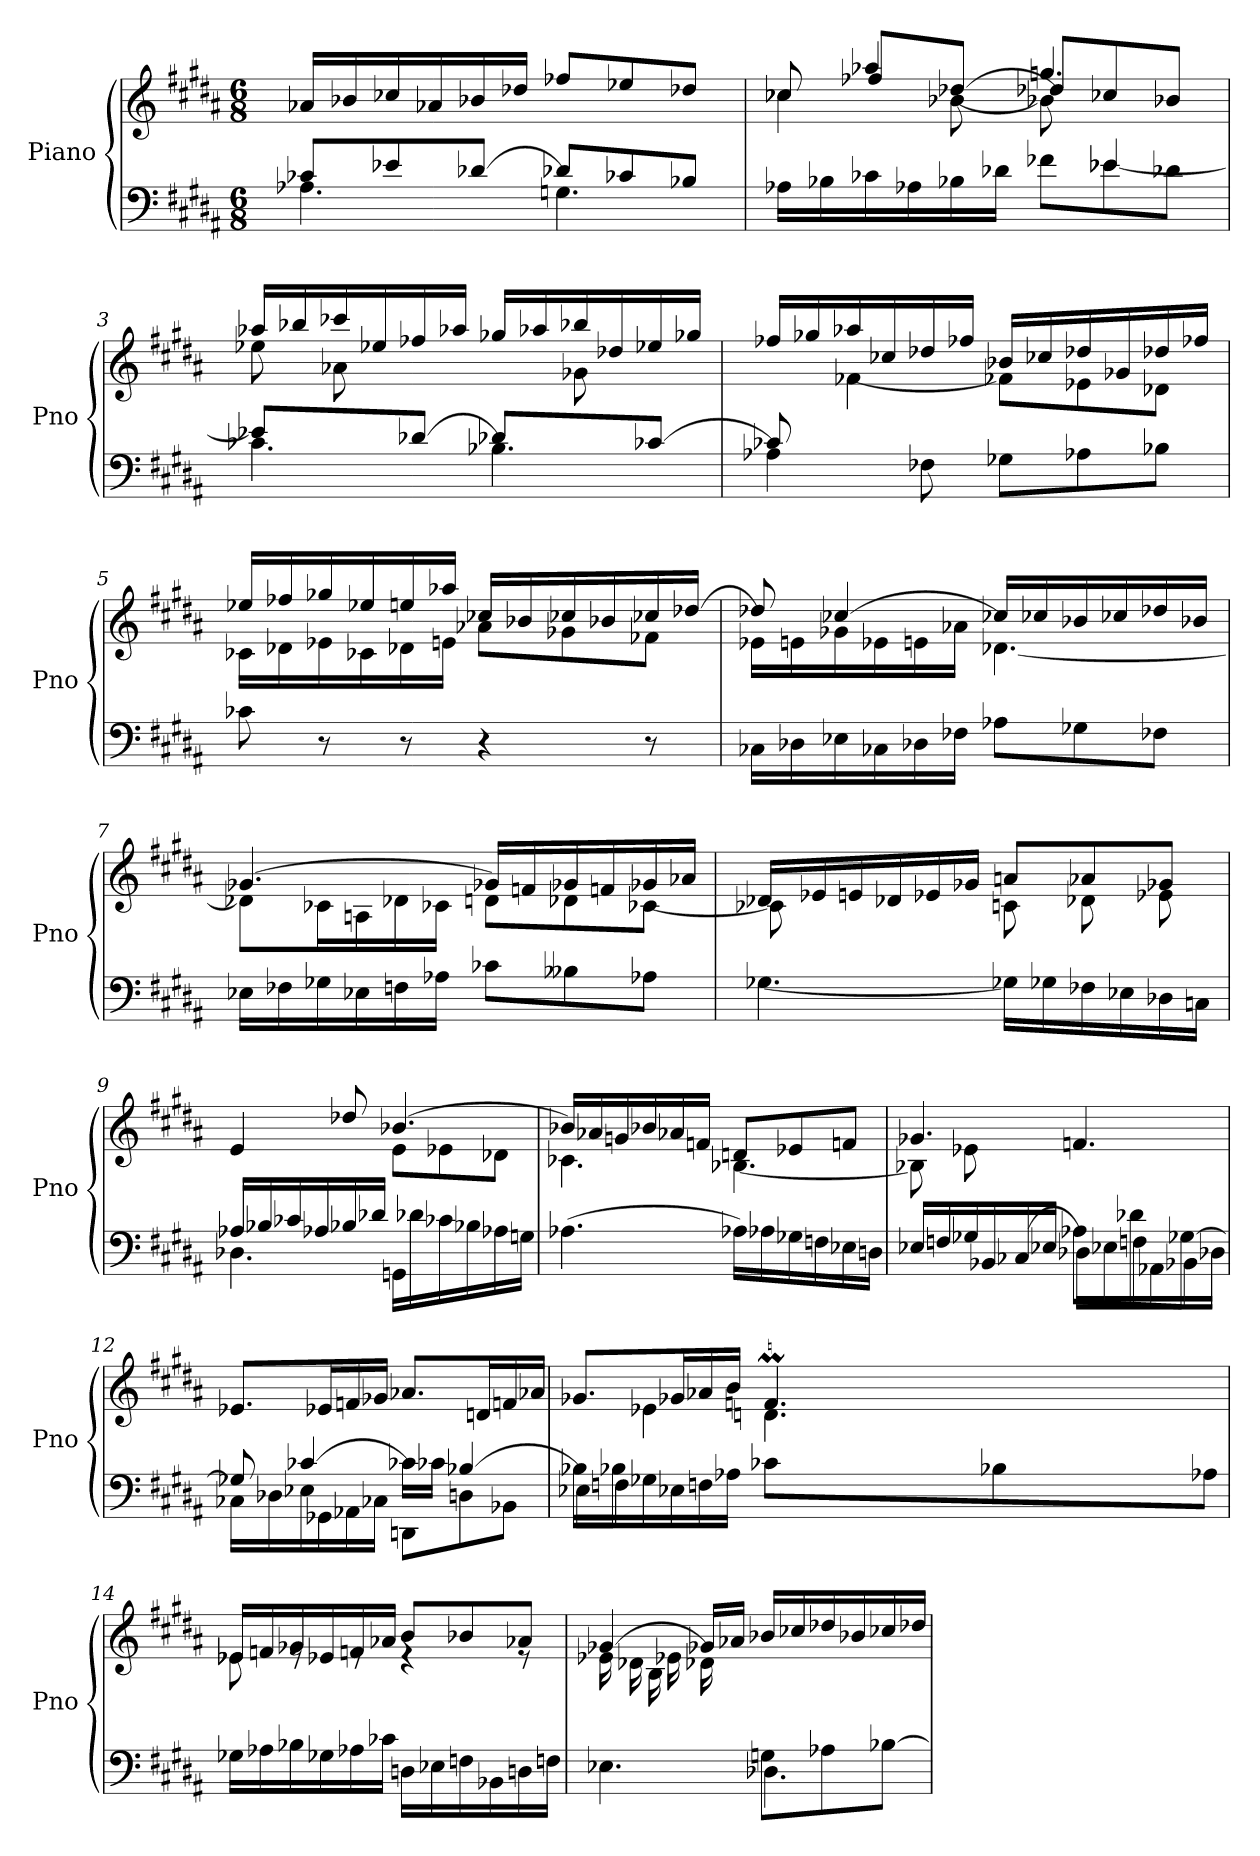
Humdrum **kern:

**kern	**kern
*part1	*part1
*staff2	*staff1
*I"Piano	*
*I'Pno	*
*clefF4	*clefG2
*k[f#c#g#d#a#]	*k[f#c#g#d#a#]
*M6/8	*M6/8
=1	=1
*^	*
8c-Xi/L	4.A-Xi\	16a-Xi/LL
.	.	16b-Xi/
8e-Xi/	.	16cc-Xi/
.	.	16a-Xi/
[8d-Xi/J	.	16b-Xi/
.	.	16dd-Xi/JJ
8d-Xi/L]	4.Gni\	8ff-Xi/L
8c-Xi/	.	8ee-Xi/
8B-Xi/J	.	8dd-Xi/J
=2	=2	=2
*^	*	*^
*	*	*^	*	*^
*	*	*	*	*	*	*^
2ryy	8ryy	16A-Xi\LL	2ryy	8cc-Xi/	4cc-Xi\	8ryy	2ryy
.	.	16B-Xi\	.	.	.	.	.
.	2ryy	16c-Xi\	.	4aa-Xi/	.	8ff-Xi/L	.
.	.	16A-Xi\	.	.	.	.	.
.	.	16B-Xi\	.	.	[8b-Xi\	[8dd-Xi/J	.
.	.	16d-Xi\JJ	.	.	.	.	.
.	.	8f-Xi\L	.	4.ggni/	8b-Xi\]	8dd-Xi/L]	.
4ryy	.	8e-Xi\	[4e-Xi/	.	4ryy	8cc-Xi/	4ryy
.	8ryy	8d-Xi\J	.	.	.	8b-Xi/J	.
*	*	*v	*v	*	*	*	*
*	*	*	*	*	*v	*v
=3	=3	=3	=3	=3	=3
8ryy	4.c-Xi\	8e-Xi/L]	16aa-Xi/LL	8ee-Xi\	8ryy
.	.	.	16bb-Xi/	.	.
2ryy	.	8ryy	16ccc-Xi/	2ryy	8a-Xi\
.	.	.	16ee-Xi/	.	.
.	.	[8d-Xi/J	16ff-Xi/	.	4ryy
.	.	.	16aa-Xi/JJ	.	.
.	4.B-Xi\	8d-Xi/L]	16gg-Xi/LL	.	.
.	.	.	16aa-Xi/	.	.
.	.	8ryy	16bb-Xi/	.	8g-Xi\
.	.	.	16dd-Xi/	.	.
8ryy	.	[8c-Xi/J	16ee-Xi/	8ryy	8ryy
.	.	.	16gg-Xi/JJ	.	.
*	*v	*v	*	*	*
*	*	*	*v	*v
=4	=4	=4	=4
4A-Xi\	8c-Xi/]	16ff-Xi/LL	8ryy
.	.	16gg-Xi/	.
.	2ryy	16aa-Xi/	[4f-Xi\
.	.	16cc-Xi/	.
8F-Xi\	.	16dd-Xi/	.
.	.	16ff-Xi/JJ	.
8G-Xi\L	.	16b-Xi/LL	8f-Xi\L]
.	.	16cc-Xi/	.
8A-Xi\	.	16dd-Xi/	8e-Xi\
.	.	16g-Xi/	.
8B-Xi\J	8ryy	16dd-Xi/	8d-Xi\J
.	.	16ff-Xi/JJ	.
*v	*v	*	*
!!LO:LB:g=z	!!
=5	=5	=5
8c-Xi\	16ee-Xi/LL	16c-Xi\LL
.	16ff-Xi/	16d-Xi\
8r	16gg-Xi/	16e-Xi\
.	16ee-Xi/	16c-Xi\
8r	16ee/	16d-Xi\
.	16aa-Xi/JJ	16e\JJ
4r	16cc-Xi/LL	8a-Xi\L
.	16b-Xi/	.
.	16cc-Xi/	8g-Xi\
.	16b-Xi/	.
8r	16cc-Xi/	8f-Xi\J
.	[16dd-Xi/JJ	.
=6	=6	=6
16C-Xi\LL	8dd-Xi/]	16e-Xi\LL
16D-Xi\	.	16e\
16E-Xi\	[4cc-Xi/	16g-Xi\
16C-Xi\	.	16e-Xi\
16D-Xi\	.	16e\
16F-Xi\JJ	.	16a-Xi\JJ
8A-Xi\L	16cc-Xi/LL]	[4.d-Xi\
.	16cc-Xi/	.
8G-Xi\	16b-Xi/	.
.	16cc-Xi/	.
8F-Xi\J	16dd-Xi/	.
.	16b-Xi/JJ	.
=7	=7	=7
16E-Xi\LL	[4.g-Xi/	8d-Xi\L]
16F-Xi\	.	.
16G-Xi\	.	16c-Xi\L
16E-Xi\	.	16An\
16Fni\	.	16d-Xi\
16A-Xi\JJ	.	16c-Xi\JJ
8c-Xi\L	16g-Xi/LL]	8dn\L
.	16fni/	.
8B--Xj\	16g-Xi/	8d-Xi\
.	16fni/	.
8A-Xi\J	16g-Xi/	[8c-Xi\J
.	16a-Xi/JJ	.
!!LO:LB:g=z	!!
=8	=8	=8
*^	*	*
8ryy	[4.G-Xi\	16d-Xi/LL	8c-Xi\L]
.	.	16e-Xi/	.
16An/L	.	16en/	4ryy
16G#Z/	.	16d-Xi/	.
16A/	.	16e-Xi/	.
16G-Xi/JJ	.	16g-Xi/JJ	.
4.ryy	16G-Xi\LL]	8an/L	8cni\L
.	16G-Xi\	.	.
.	16F-Xj\	8a-Xi/	8d-Xi\
.	16E-Xi\	.	.
.	16D-Xi\	8g-Xi/J	8e-Xi\J
.	16Cni\JJ	.	.
=9	=9	=9	=9
16A-Xi/LL	4.D-Xi\	4e/	4.ryy
16B-Xi/	.	.	.
16c-Xi/	.	.	.
16A-Xi/	.	.	.
16B-Xi/	.	8dd-Xi/	.
16d-Xi/JJ	.	.	.
4.ryy	16GGni\LL	[4.b-Xi/	8e\L
.	16d-Xi\	.	.
.	16c-Xi\	.	8e-Xi\
.	16B-Xi\	.	.
.	16A-Xi\	.	8d-Xi\J
.	16Gni\JJ	.	.
*v	*v	*	*
=10	=10	=10
[4.A-Xi\	16b-Xi/LL]	4.c-Xi\
.	16a-Xi/	.
.	16gni/	.
.	16b-Xi/	.
.	16a-Xi/	.
.	16fni/JJ	.
16A-Xi\LL]	8dni/L	[4.B-Xi\
16A-Xi\	.	.
16G-Xi\	8e-Xi/	.
16Fni\	.	.
16E-Xi\	8fni/J	.
16Dni\JJ	.	.
!!LO:LB:g=z	!!
=11	=11	=11
*^	*	*
4ryy	16E-Xi/LL	4.g-Xi/	8B-Xi\L]
.	16Fni/	.	.
.	16G-Xi/	.	8e-Xi\
.	16BB-Xi/	.	.
[8A-Xi/J	16C-Xi/	.	2ryy
.	16E-Xi/JJ	.	.
8A-Xi\L]	16D-Xi\LL	4.fni/	.
.	16E-Xi\	.	.
8d-Xi\	16Fni\	.	.
.	16AA-Xi\	.	.
[8G-Xi\J	16BB-Xi\	.	.
.	16D-Xi\JJ	.	.
*	*	*v	*v
=12	=12	=12
8G-Xi/]	16C-Xi\LL	8.e-Xi/L
.	16D-Xi\	.
[4c-Xi/	16E-Xi\	.
.	16GG-Xi\	16e-Xi/L
.	16AA-Xi\	16fni/
.	16C-Xi\JJ	16g-Xi/JJ
16c-Xi\LL]	8DDni\L	8.a-Xi/L
16c-Xi\JJ	.	.
[4B-Xi/	8Dni\	.
.	.	16dni/L
.	8BB-Xi\J	16fni/
.	.	16a-Xi/JJ
!!LO:LB:g=z
=13	=13	=13
*	*^	*^
*	*	*	*	*^
16B-Xi\LL]	4.ryy	16E-Xi\LL	8.g-Xi/L	8ryy	4.ryy
16B-Xi\JJ	.	16Fni\	.	.	.
2ryy	.	16G-Xi\	.	4e-Xi\	.
.	.	16E-Xi\	16g-Xi/L	.	.
.	.	16Fni\	16a-Xi/	.	.
.	.	16A-Xi\JJ	16b/JJ	.	.
.	4.ryy	8c-Xi\L	4.fnMi/	4.dni\	64g-Xiyy
.	.	.	.	.	64fniyy
.	.	.	.	.	64g-Xiyy
.	.	.	.	.	64fniyy
.	.	.	.	.	64g-Xiyy
.	.	.	.	.	64fniyy
.	.	.	.	.	64g-Xiyy
.	.	.	.	.	64fniyy
.	.	8B-Xi\	.	.	64g-Xiyy
.	.	.	.	.	64fniyy
.	.	.	.	.	64g-Xiyy
.	.	.	.	.	64fniyy
.	.	.	.	.	64g-Xiyy
.	.	.	.	.	64fniyy
.	.	.	.	.	64g-Xiyy
.	.	.	.	.	[64fniyy
8ryy	.	8A-Xi\J	.	.	8fniyy]
*v	*v	*v	*	*	*
*	*	*v	*v
!!LO:PB:g=z
=14	=14	=14
16G-Xi\LL	16e-Xi/LL	8e-Xi\
16A-Xi\	16fni/	.
16B-Xi\	16g-Xi/	8re
16G-Xi\	16e-Xi/	.
16A-Xi\	16fni/	8re
16c-Xi\JJ	16a-Xi/JJ	.
16Dni\LL	8b/L	4re
16E-Xi\	.	.
16Fni\	8b-Xi/	.
16BB-Xi\	.	.
16Dni\	8a-Xi/J	8re
16Fni\JJ	.	.
=15	=15	=15
*^	*	*
4ryy	4.E-Xi\	[4g-Xi/	16e-Xi\LL
.	.	.	16d-Xi\
.	.	.	16B\
.	.	.	16e-Xi\
16ryy	.	16g-Xi/LL]	16d-Xi\
16B-Xi/JJ	.	16a-Xi/JJ	4..ryy
8Gni\L	4.D-Xi\	16b-Xi/LL	.
.	.	16cc-Xi/	.
8A-Xi\	.	16dd-Xi/	.
.	.	16b-Xi/	.
[8B-Xi\J	.	16cc-Xi/	.
.	.	16dd-Xi/JJ	.
*v	*v	*	*
*	*v	*v
=	=
*-	*-
